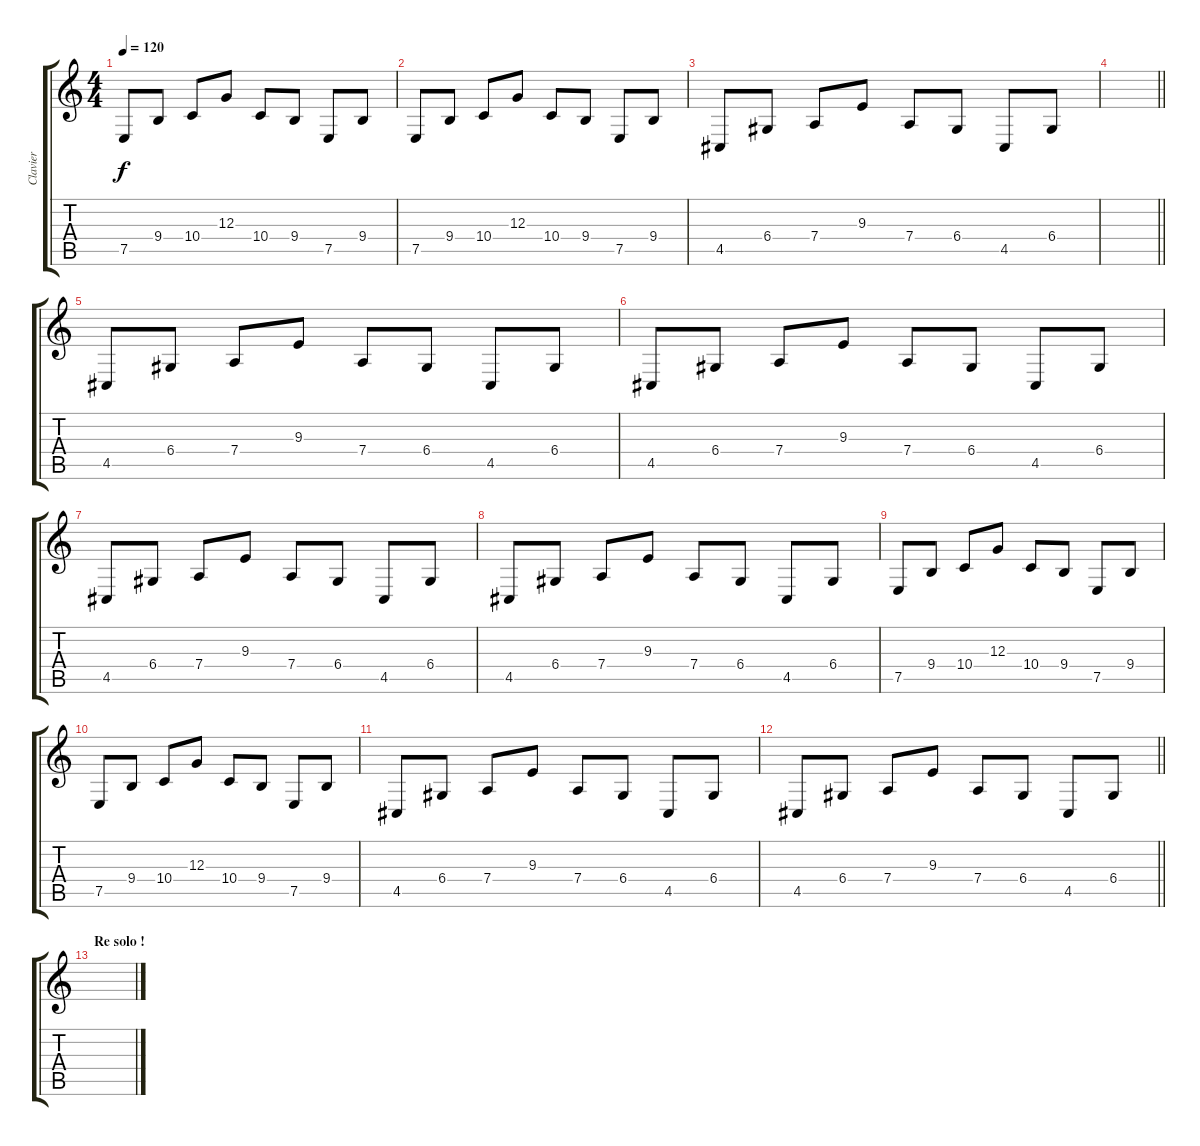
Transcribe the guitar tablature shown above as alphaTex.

\track ("Clavier" "Clavier") {instrument pad4choir}
\staff {score tabs}
\tuning (E4 B3 G3 D3 A2 E2) {hide}
\ts (4 4)
\tempo 120
\clef g2
\ks c
7.5.8{dy f} 9.4.8 10.4.8 12.3.8 10.4.8 9.4.8 7.5.8 9.4.8 |
7.5.8 9.4.8 10.4.8 12.3.8 10.4.8 9.4.8 7.5.8 9.4.8 |
4.5.8 6.4.8 7.4.8 9.3.8 7.4.8 6.4.8 4.5.8 6.4.8 |
\barLineRight lightlight
|
4.5.8 6.4.8 7.4.8 9.3.8 7.4.8 6.4.8 4.5.8 6.4.8 |
4.5.8 6.4.8 7.4.8 9.3.8 7.4.8 6.4.8 4.5.8 6.4.8 |
4.5.8 6.4.8 7.4.8 9.3.8 7.4.8 6.4.8 4.5.8 6.4.8 |
4.5.8 6.4.8 7.4.8 9.3.8 7.4.8 6.4.8 4.5.8 6.4.8 |
7.5.8 9.4.8 10.4.8 12.3.8 10.4.8 9.4.8 7.5.8 9.4.8 |
7.5.8 9.4.8 10.4.8 12.3.8 10.4.8 9.4.8 7.5.8 9.4.8 |
4.5.8 6.4.8 7.4.8 9.3.8 7.4.8 6.4.8 4.5.8 6.4.8 |
\barLineRight lightlight
4.5.8 6.4.8 7.4.8 9.3.8 7.4.8 6.4.8 4.5.8 6.4.8 |
\section ("" "Re solo !")
